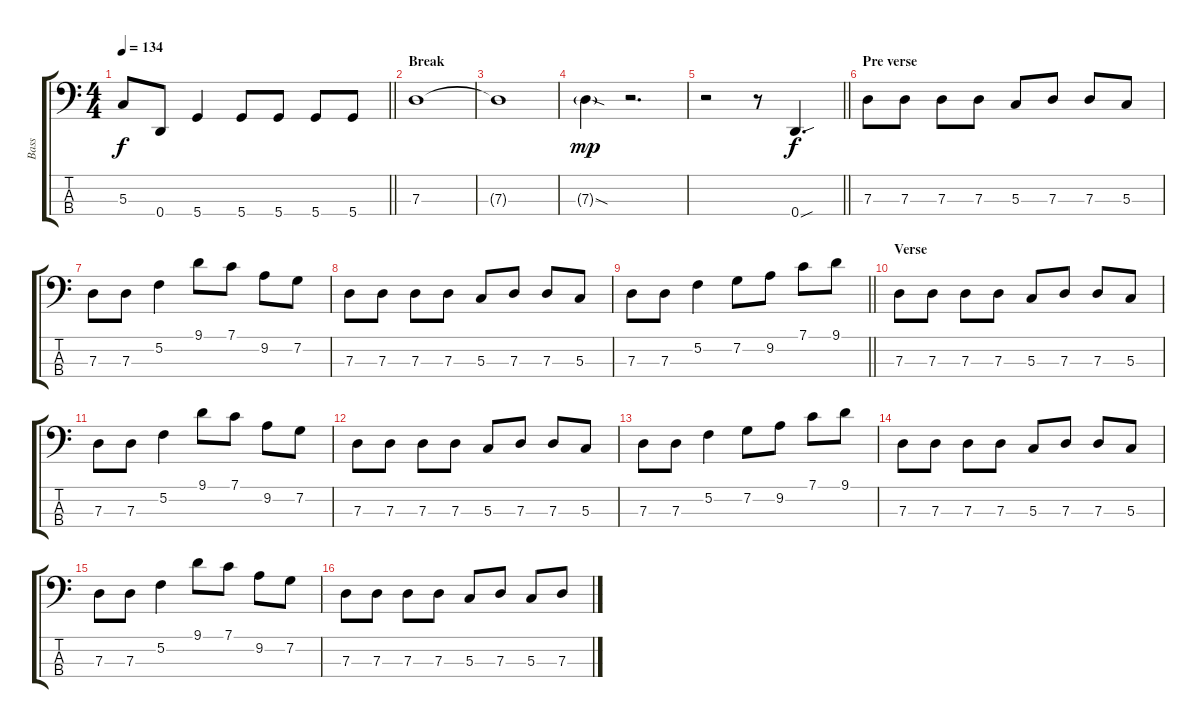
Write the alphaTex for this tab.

\track ("Bass" "Bass") {instrument electricbassfinger}
\staff {score tabs}
\tuning (F2 C2 G1 D1) {hide}
\ts (4 4)
\tempo 134
\clef f4
\barLineRight lightlight
\ks c
5.3{t}.8{dy f} 0.4.8 5.4.4 5.4.8 5.4.8 5.4.8 5.4.8 |
\section ("" "Break")
7.3.1 |
7.3{t}.1 |
7.3{sod g}.4{dy mp} r.2{d} |
\barLineRight lightlight
r.2 r.8 0.4{sou}.4{d dy f} |
\section ("" "Pre verse")
7.3.8 7.3.8 7.3.8 7.3.8 5.3.8 7.3.8 7.3.8 5.3.8 |
7.3.8 7.3.8 5.2.4 9.1.8 7.1.8 9.2.8 7.2.8 |
7.3.8 7.3.8 7.3.8 7.3.8 5.3.8 7.3.8 7.3.8 5.3.8 |
\barLineRight lightlight
7.3.8 7.3.8 5.2.4 7.2.8 9.2.8 7.1.8 9.1.8 |
\section ("" "Verse")
7.3.8 7.3.8 7.3.8 7.3.8 5.3.8 7.3.8 7.3.8 5.3.8 |
7.3.8 7.3.8 5.2.4 9.1.8 7.1.8 9.2.8 7.2.8 |
7.3.8 7.3.8 7.3.8 7.3.8 5.3.8 7.3.8 7.3.8 5.3.8 |
7.3.8 7.3.8 5.2.4 7.2.8 9.2.8 7.1.8 9.1.8 |
7.3.8 7.3.8 7.3.8 7.3.8 5.3.8 7.3.8 7.3.8 5.3.8 |
7.3.8 7.3.8 5.2.4 9.1.8 7.1.8 9.2.8 7.2.8 |
7.3.8 7.3.8 7.3.8 7.3.8 5.3.8 7.3.8 5.3.8 7.3.8
